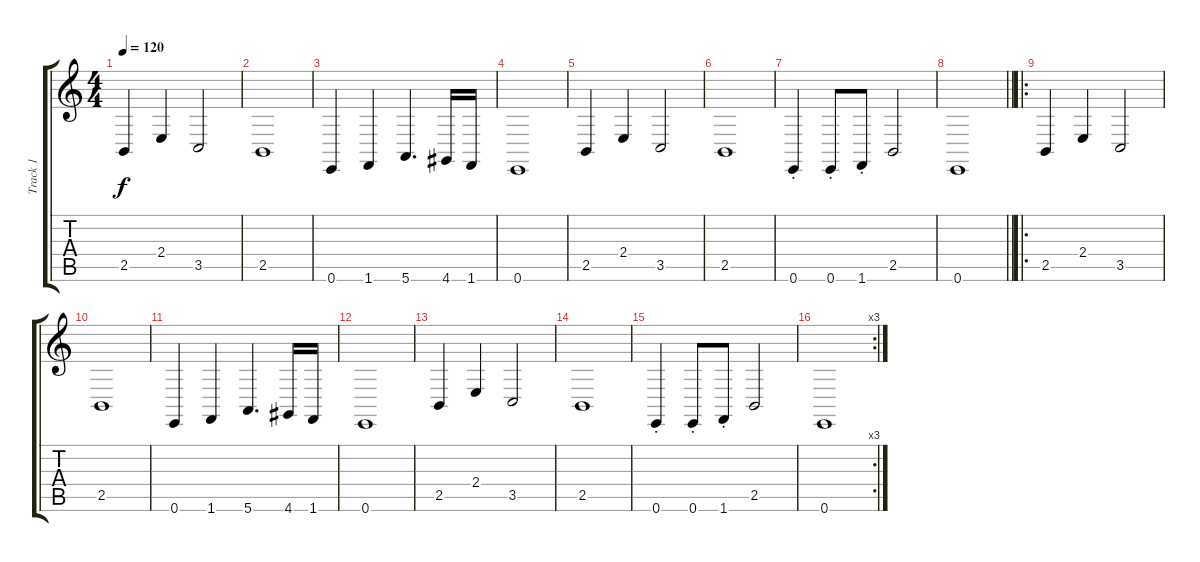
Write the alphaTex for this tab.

\track ("Track 1" "Track 1") {instrument brightacousticpiano}
\staff {score tabs}
\tuning (E4 B3 G3 D3 A2 E2) {hide}
\ts (4 4)
\tempo 120
\clef g2
\ks c
2.5.4{dy f} 2.4.4 3.5.2 |
2.5.1 |
0.6.4 1.6.4 5.6.4{d} 4.6.16 1.6.16 |
0.6.1 |
2.5.4 2.4.4 3.5.2 |
2.5.1 |
0.6{st}.4 0.6{st}.8 1.6{st}.8 2.5.2 |
\barLineRight lightlight
0.6.1 |
\ro
2.5.4 2.4.4 3.5.2 |
2.5.1 |
0.6.4 1.6.4 5.6.4{d} 4.6.16 1.6.16 |
0.6.1 |
2.5.4 2.4.4 3.5.2 |
2.5.1 |
0.6{st}.4 0.6{st}.8 1.6{st}.8 2.5.2 |
\rc 3
0.6.1
